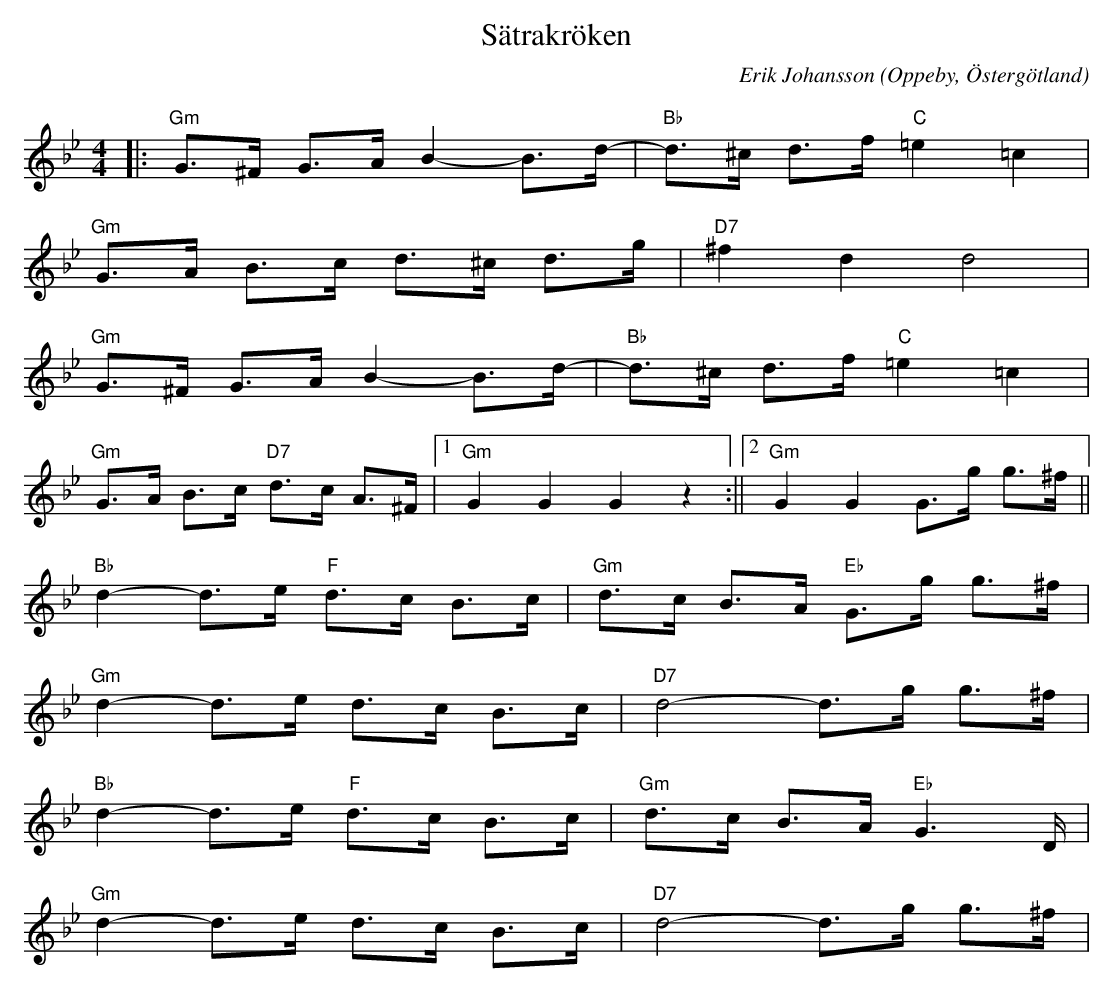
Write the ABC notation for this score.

X:1
T:Sätrakröken
C:Erik Johansson
O:Oppeby, Östergötland
Q:130
M:4/4
L:1/8
K:Gm
|:"Gm"G>^F G>A B2-B>d-|"Bb" d>^c d>f"C" =e2 =c2|
  "Gm"G>A B>c d>^c d>g|"D7" ^f2 d2 d4 |
  "Gm"G>^F G>A B2-B>d-|"Bb" d>^c d>f"C" =e2 =c2|
  "Gm"G>A B>c "D7"d>c A>^F|1"Gm" G2 G2 G2 z2 :||2 "Gm" G2 G2 G>g g>^f ||
  "Bb" d2-d>e "F" d>c B>c | "Gm" d>c B>A "Eb" G>g g>^f |
  "Gm" d2-d>e  d>c B>c | "D7" d4-d>g g>^f |
  "Bb" d2-d>e "F" d>c B>c | "Gm" d>c B>A "Eb" G2>D |
  "Gm" d2-d>e  d>c B>c | "D7" d4-d>g g>^f |
